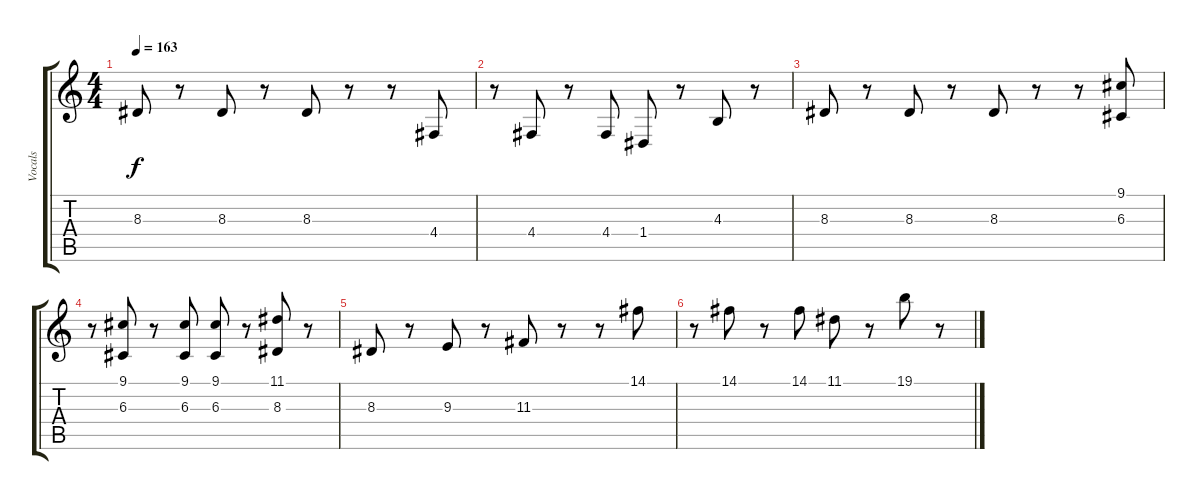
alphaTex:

\track ("Vocals" "Vocals") {instrument lead1square}
\staff {score tabs}
\tuning (E4 B3 G3 D3 A2 E2) {hide}
\ts (4 4)
\tempo 163
\clef g2
\ks c
8.3.8{dy f} r.8 8.3.8 r.8 8.3.8 r.8 r.8 4.4.8 |
r.8 4.4.8 r.8 4.4.8 1.4.8 r.8 4.3.8 r.8 |
8.3.8 r.8 8.3.8 r.8 8.3.8 r.8 r.8 (9.1 6.3).8 |
r.8 (9.1 6.3).8 r.8 (9.1 6.3).8 (9.1 6.3).8 r.8 (11.1 8.3).8 r.8 |
8.3.8 r.8 9.3.8 r.8 11.3.8 r.8 r.8 14.1.8{balance 11 instrument tinklebell} |
r.8 14.1.8 r.8 14.1.8 11.1.8 r.8 19.1.8 r.8
